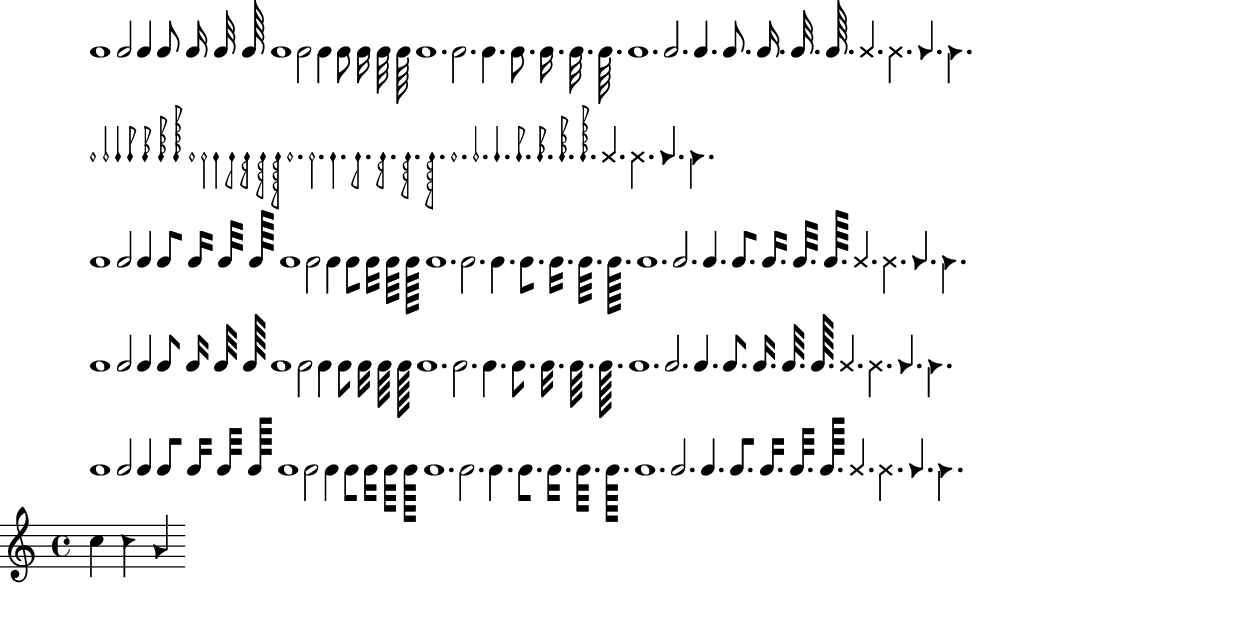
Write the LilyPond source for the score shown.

%% Generated by lilypond-book
%% Options: [exampleindent=10.16\mm,indent=0\mm,line-width=160\mm]
\include "lilypond-book-preamble.ly"


% ****************************************************************
% Start cut-&-pastable-section
% ****************************************************************

#(ly:set-option 'eps-box-padding 3.000000)



\paper {
  indent = 0\mm
  line-width = 160\mm
  % offset the left padding, also add 1mm as lilypond creates cropped
  % images with a little space on the right
  line-width = #(- line-width (* mm  3.000000) (* mm 1))
}

\layout {
  
}




% ****************************************************************
% ly snippet:
% ****************************************************************
\sourcefilename "/lilypond-2.24.3/input/regression/markup-note.ly"
\sourcefileline 0
\header {

  texidoc = "The note markup function may be used to make metronome
 markings. It works for a variety of flag, dot and duration settings."
}
\version "2.21.0"

mrkp =
\markup {
   \note {1} #UP
   \note {2} #UP
   \note {4} #UP
   \note {8} #UP
   \note {16} #UP
   \note {32} #UP
   \note {64} #UP

   \note {1} #DOWN
   \note {2} #DOWN
   \note {4} #DOWN
   \note {8} #DOWN
   \note {16} #DOWN
   \note {32} #DOWN
   \note {64} #DOWN

   \note {1.} #DOWN
   \note {2.} #DOWN
   \note {4.} #DOWN
   \note {8.} #DOWN
   \note {16.} #DOWN
   \note {32.} #DOWN
   \note {64.} #DOWN

   \note {1.} #UP
   \note {2.} #UP
   \note {4.} #UP
   \note {8.} #UP
   \note {16.} #UP
   \note {32.} #UP
   \note {64.} #UP

   \override #'(style . cross)
   { \note-by-number #2 #1 #UP
     \note-by-number #2 #1 #DOWN
   }
   \override #'(style . triangle)
   { \note-by-number #2 #1 #UP
     \note-by-number #2 #1 #DOWN
   }
}

\score {
  \relative
  {
    c''4^\markup {
            \column {
                    \mrkp
                    \override #'(style . mensural) \mrkp
                    \override #'(flag-style . modern-straight-flag) \mrkp
                    \override #'(flag-style . old-straight-flag) \mrkp
                    \override #'(flag-style . flat-flag) \mrkp
            }
    }
    \override NoteHead.style = #'triangle
    c4 a
  }
  \layout {
    \context {
      \Score
      \override PaperColumn.keep-inside-line = ##f
    }
  }
}



% ****************************************************************
% end ly snippet
% ****************************************************************
